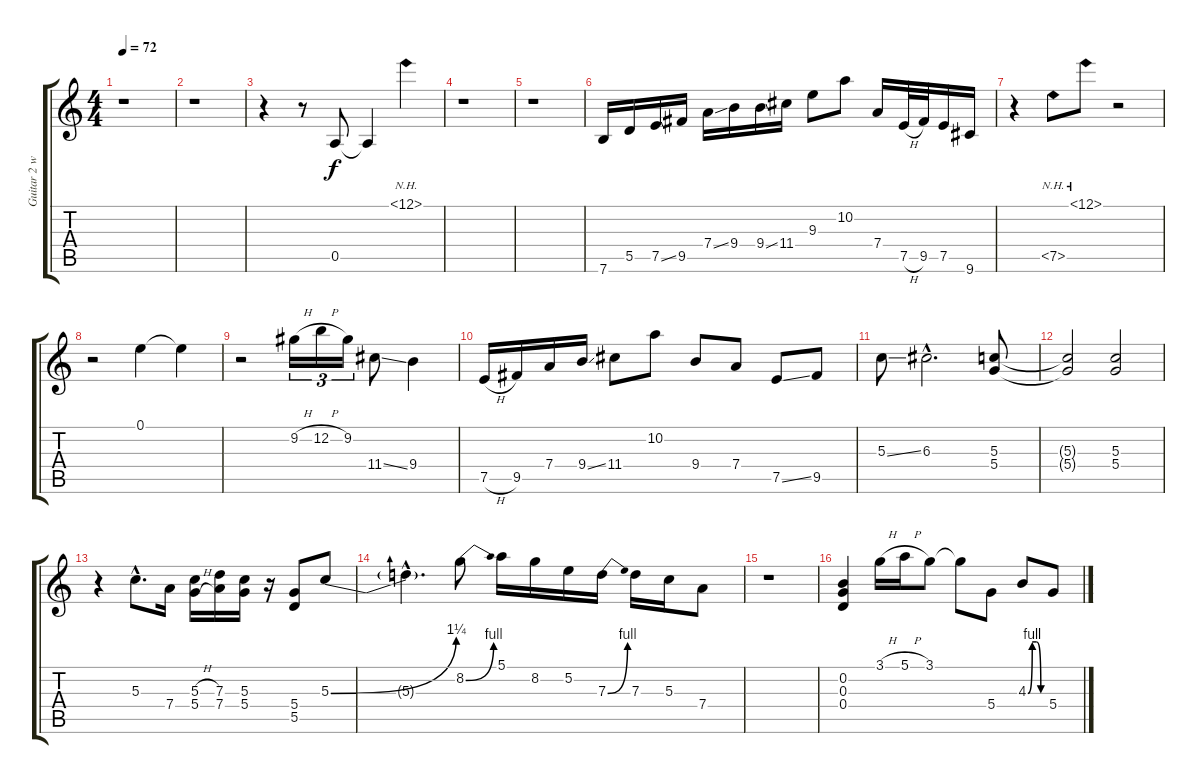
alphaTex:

\track ("Guitar 2 with Leslie" "Guitar 2 w") {instrument electricguitarjazz}
\staff {score tabs}
\tuning (E4 B3 G3 D3 A2 E2) {hide}
\ts (4 4)
\tempo 72
\clef g2
\ks c
r.1{dy f instrument electricguitarjazz} |
r.1 |
r.4 r.8 0.5.8 0.5{t}.4 12.1{nh}.4 |
r.1 |
r.1 |
7.6.16 5.5.16 7.5{ss}.16 9.5.16 7.4{ss}.16 9.4.16 9.4{ss}.16 11.4.16 9.3.8 10.2.8 7.4.16 7.5{h}.32 9.5.32 7.5.16 9.6.16 |
r.4 7.5{nh}.8 12.1{nh}.8 r.2 |
r.2 0.1.4 0.1{t}.4 |
r.2 9.2{h}.16{tu (3 2)} 12.2{h}.16{tu (3 2)} 9.2.16{tu (3 2)} 11.4{ss}.8 9.4.4 |
7.5{h}.16 9.5.16 7.4.16 9.4{ss}.16 11.4.8 10.2.8 9.4.8 7.4.8 7.5{ss}.8 9.5.8 |
5.3{ss}.8 6.3{hac}.2{d} (5.3 5.4).8 |
(5.3{t} 5.4{t}).2 (5.3 5.4).2 |
r.4 5.3{hac}.8{d} 7.4.16 (5.3{h} 5.4{h}).16 (7.3 7.4).16 (5.3 5.4).16 r.16 (5.4 5.5).8 5.3{be (bend 0 0 60 5)}.8 |
5.3{hac t}.4{d} 8.2{be (bend 0 0 60 4)}.8 5.1.16 8.2.16 5.2.16 7.3{be (bend 0 0 60 4)}.16 7.3.16 5.3.16 7.4.8 |
r.1 |
(0.2 0.3 0.4).4 3.1{h}.16 5.1{h}.16 3.1.8 3.1{t}.8 5.4.8 4.3{be (custom 0 0 15 4 30 4 45 0 60 0)}.8 5.4.8
